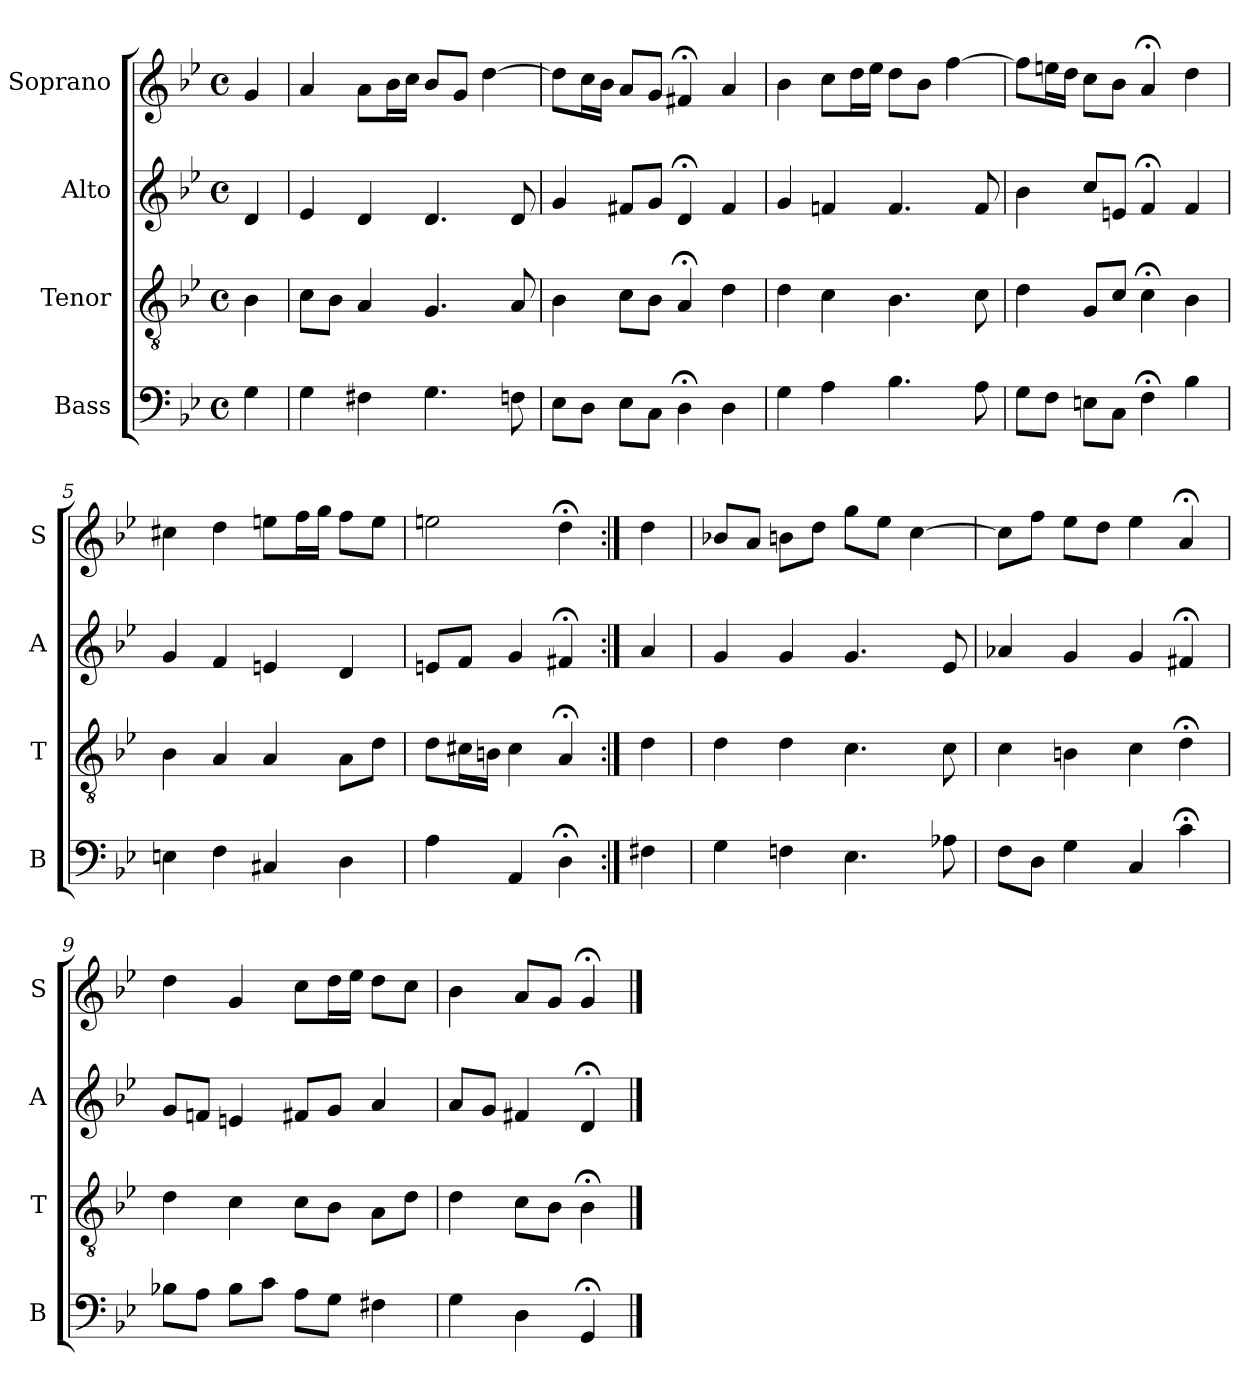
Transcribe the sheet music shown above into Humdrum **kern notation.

**kern	**kern	**kern	**kern
*part4	*part3	*part2	*part1
*staff4	*staff3	*staff2	*staff1
*I"Bass	*I"Tenor	*I"Alto	*I"Soprano
*I'B	*I'T	*I'A	*I'S
*clefF4	*clefGv2	*clefG2	*clefG2
*k[b-e-]	*k[b-e-]	*k[b-e-]	*k[b-e-]
*g:	*g:	*g:	*g:
*M4/4	*M4/4	*M4/4	*M4/4
*met(c)	*met(c)	*met(c)	*met(c)
*MM100	*MM100	*MM100	*MM100
=	=	=	=
4G	4B-	4d	4g
=1	=1	=1	=1
4G	8cL	4e-	4a
.	8B-J	.	.
4F#X	4A	4d	8aL
.	.	.	16b-L
.	.	.	16ccJJ
4.G	4.G	4.d	8b-L
.	.	.	8gJ
.	.	.	[4dd
8Fn	8A	8d	.
=2	=2	=2	=2
8E-L	4B-	4g	8ddL]
8DJ	.	.	16ccL
.	.	.	16b-JJ
8E-L	8cL	8f#XL	8aL
8CJ	8B-J	8gJ	8gJ
4D;<	4A;<	4d;<	4f#X;<
4D	4d	4f#	4a
=3	=3	=3	=3
4G	4d	4g	4b-
4A	4c	4fn	8ccL
.	.	.	16ddL
.	.	.	16ee-JJ
4.B-	4.B-	4.f	8ddL
.	.	.	8b-J
.	.	.	[4ff
8A	8c	8f	.
=4	=4	=4	=4
8GL	4d	4b-	8ffL]
8FJ	.	.	16eenL
.	.	.	16ddJJ
8EnL	8GL	8ccL	8ccL
8CJ	8cJ	8enJ	8b-J
4F;<	4c;<	4f;<	4a;<
4B-	4B-	4f	4dd
=5	=5	=5	=5
4En	4B-	4g	4cc#X
4F	4A	4f	4dd
4C#X	4A	4en	8eenL
.	.	.	16ffL
.	.	.	16ggJJ
4D	8AL	4d	8ffL
.	8dJ	.	8eeJ
=6	=6	=6	=6
4A	8dL	8enL	2een
.	16c#XL	8fJ	.
.	16BnJJ	.	.
4AA	4c#	4g	.
4D;<	4A;<	4f#X;<	4dd;<
=:|!	=:|!	=:|!	=:|!
4F#X	4d	4a	4dd
=7	=7	=7	=7
4G	4d	4g	8b-XL
.	.	.	8aJ
4Fn	4d	4g	8bnL
.	.	.	8ddJ
4.E-	4.c	4.g	8ggL
.	.	.	8ee-J
.	.	.	[4cc
8A-X	8c	8e-	.
=8	=8	=8	=8
8FL	4c	4a-X	8ccL]
8DJ	.	.	8ffJ
4Gi	4Bni	4gi	8ee-iL
.	.	.	8ddJ
4C	4c	4g	4ee-
4c;<	4d;<	4f#X;<	4a;<
=9	=9	=9	=9
8B-XL	4d	8gL	4dd
8AJ	.	8fnJ	.
8B-L	4c	4en	4g
8cJ	.	.	.
8AL	8cL	8f#XL	8ccL
8GJ	8B-J	8gJ	16ddL
.	.	.	16ee-JJ
4F#X	8AL	4a	8ddL
.	8dJ	.	8ccJ
=10	=10	=10	=10
4G	4d	8aL	4b-
.	.	8gJ	.
4D	8cL	4f#X	8aL
.	8B-J	.	8gJ
4GG;<	4B-;<	4d;<	4g;<
==	==	==	==
*-	*-	*-	*-
